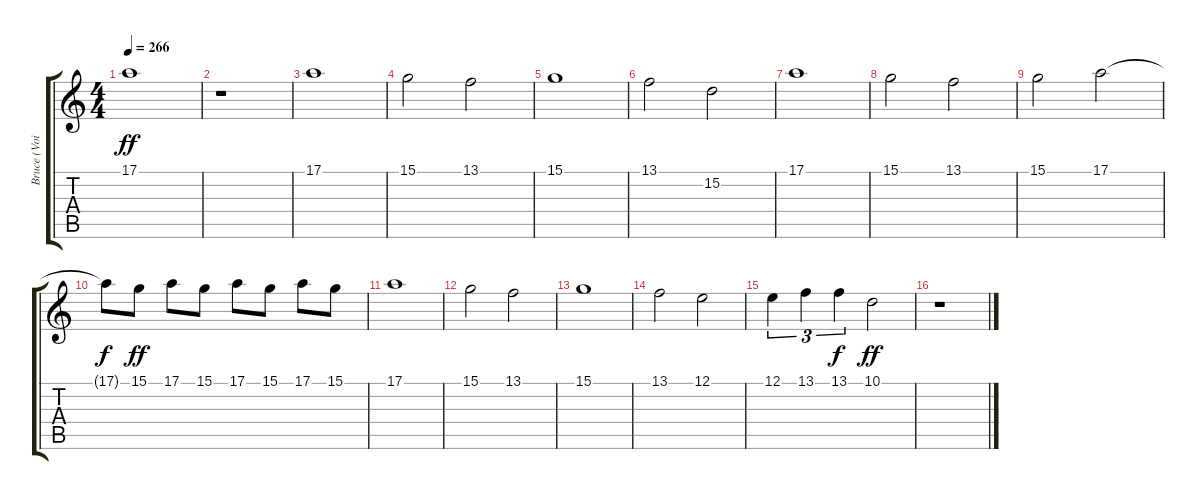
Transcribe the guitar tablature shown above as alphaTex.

\track ("Bruce (Voice)" "Bruce (Voi") {instrument choiraahs}
\staff {score tabs}
\tuning (E4 B3 G3 D3 A2 E2) {hide}
\ts (4 4)
\tempo 266
\clef g2
\ks c
17.1.1{dy ff} |
r.1 |
17.1.1 |
15.1.2 13.1.2 |
15.1.1 |
13.1.2 15.2.2 |
17.1.1 |
15.1.2 13.1.2 |
15.1.2 17.1.2 |
17.1{t}.8{dy f} 15.1.8{dy ff} 17.1.8 15.1.8 17.1.8 15.1.8 17.1.8 15.1.8 |
17.1.1 |
15.1.2 13.1.2 |
15.1.1 |
13.1.2 12.1.2 |
12.1.4{tu (3 2)} 13.1.4{tu (3 2)} 13.1.4{tu (3 2) dy f} 10.1.2{dy ff} |
r.1
